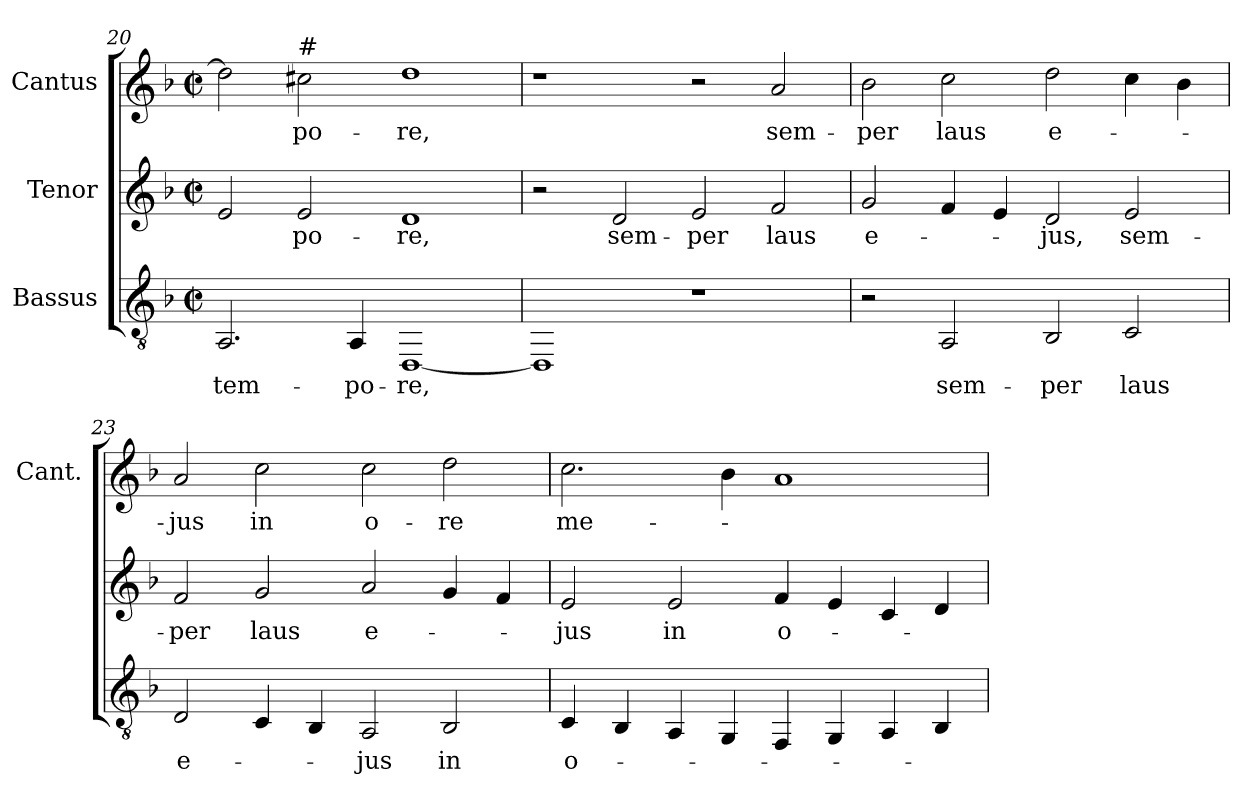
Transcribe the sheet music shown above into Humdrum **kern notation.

**kern	**text	**kern	**text	**kern	**text
*part3	*part3	*part2	*part2	*part1	*part1
*staff3	*staff3	*staff2	*staff2	*staff1	*staff1
*I"Bassus	*	*I"Tenor	*	*I"Cantus	*
*	*	*	*	*I'Cant.	*
*clefGv2	*	*clefG2	*	*clefG2	*
*k[b-]	*	*k[b-]	*	*k[b-]	*
*F:	*	*F:	*	*F:	*
*M2/2	*	*M2/2	*	*M2/2	*
*met(c|)	*	*met(c|)	*	*met(c|)	*
=20	=20	=20	=20	=20	=20
!	!LO:LY:b:color=#000000	!	!	!	!
2.AAi/	tem-	2ei/	.	2ddi\]	.
!	!	!	!LO:LY:b:color=#000000	!	!
!	!	!	!	!LO:TX:a:t=#	!
!	!	!	!	!	!LO:LY:b:color=#000000
.	.	2ei/	-po-	2cc#i\	-po-
!	!LO:LY:b:color=#000000	!	!	!	!
4AAi/	-po-	.	.	.	.
!	!LO:LY:b:color=#000000	!	!	!	!
!	!	!	!LO:LY:b:color=#000000	!	!
!	!	!	!	!	!LO:LY:b:color=#000000
[<1DDi	-re,	1di	-re,	1ddi	-re,
=21	=21	=21	=21	=21	=21
1DDi]	.	2r	.	1r	.
!	!	!	!LO:LY:b:color=#000000	!	!
.	.	2di/	sem-	.	.
!	!	!	!LO:LY:b:color=#000000	!	!
1r	.	2ei/	-per	2r	.
!	!	!	!LO:LY:b:color=#000000	!	!
!	!	!	!	!	!LO:LY:b:color=#000000
.	.	2fi/	laus	2ai/	sem-
=22	=22	=22	=22	=22	=22
!	!	!	!LO:LY:b:color=#000000	!	!
!	!	!	!	!	!LO:LY:b:color=#000000
2r	.	2gi/	e-	2b-i\	-per
!	!LO:LY:b:color=#000000	!	!	!	!
!	!	!	!	!	!LO:LY:b:color=#000000
2AAi/	sem-	4fi/	.	2cci\	laus
.	.	4ei/	.	.	.
!	!LO:LY:b:color=#000000	!	!	!	!
!	!	!	!LO:LY:b:color=#000000	!	!
!	!	!	!	!	!LO:LY:b:color=#000000
2BB-i/	-per	2di/	-jus,	2ddi\	e-
!	!LO:LY:b:color=#000000	!	!	!	!
!	!	!	!LO:LY:b:color=#000000	!	!
2Ci/	laus	2ei/	sem-	4cci\	.
.	.	.	.	4b-i\	.
!!LO:PB:g=z
=23	=23	=23	=23	=23	=23
!	!LO:LY:b:color=#000000	!	!	!	!
!	!	!	!LO:LY:b:color=#000000	!	!
!	!	!	!	!	!LO:LY:b:color=#000000
2Di/	e-	2fi/	-per	2ai/	-jus
!	!	!	!LO:LY:b:color=#000000	!	!
!	!	!	!	!	!LO:LY:b:color=#000000
4Ci/	.	2gi/	laus	2cci\	in
4BB-i/	.	.	.	.	.
!	!LO:LY:b:color=#000000	!	!	!	!
!	!	!	!LO:LY:b:color=#000000	!	!
!	!	!	!	!	!LO:LY:b:color=#000000
2AAi/	-jus	2ai/	e-	2cci\	o-
!	!LO:LY:b:color=#000000	!	!	!	!
!	!	!	!	!	!LO:LY:b:color=#000000
2BB-i/	in	4gi/	.	2ddi\	-re
.	.	4fi/	.	.	.
=24	=24	=24	=24	=24	=24
!	!LO:LY:b:color=#000000	!	!	!	!
!	!	!	!LO:LY:b:color=#000000	!	!
!	!	!	!	!	!LO:LY:b:color=#000000
4Ci/	o-	2ei/	-jus	2.cci\	me-
4BB-i/	.	.	.	.	.
!	!	!	!LO:LY:b:color=#000000	!	!
4AAi/	.	2ei/	in	.	.
4GGi/	.	.	.	4b-i\	.
!	!	!	!LO:LY:b:color=#000000	!	!
4FFi/	.	4fi/	o-	1ai	.
4GGi/	.	4ei/	.	.	.
4AAi/	.	4ci/	.	.	.
4BB-i/	.	4di/	.	.	.
=	=	=	=	=	=
*-	*-	*-	*-	*-	*-
